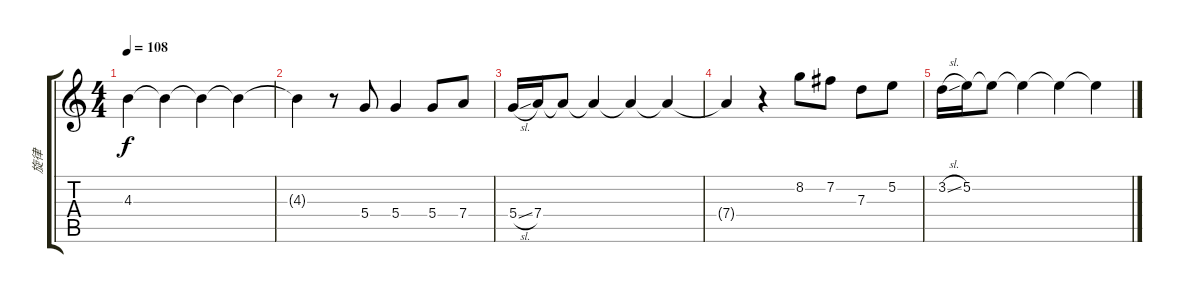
\track ("旋律" "旋律") {instrument distortionguitar}
\staff {score tabs}
\tuning (E4 B3 G3 D3 A2 E2) {hide}
\ts (4 4)
\tempo 108
\clef g2
\ks c
4.3.4{dy f} 4.3{t}.4 4.3{t}.4 4.3{t}.4 |
4.3{t}.4 r.8 5.4.8 5.4.4 5.4.8 7.4.8 |
5.4{sl}.16 7.4.16 7.4{t}.8 7.4{t}.4 7.4{t}.4 7.4{t}.4 |
7.4{t}.4 r.4 8.2.8 7.2.8 7.3.8 5.2.8 |
3.2{sl}.16 5.2.16 5.2{t}.8 5.2{t}.4 5.2{t}.4 5.2{t}.4
